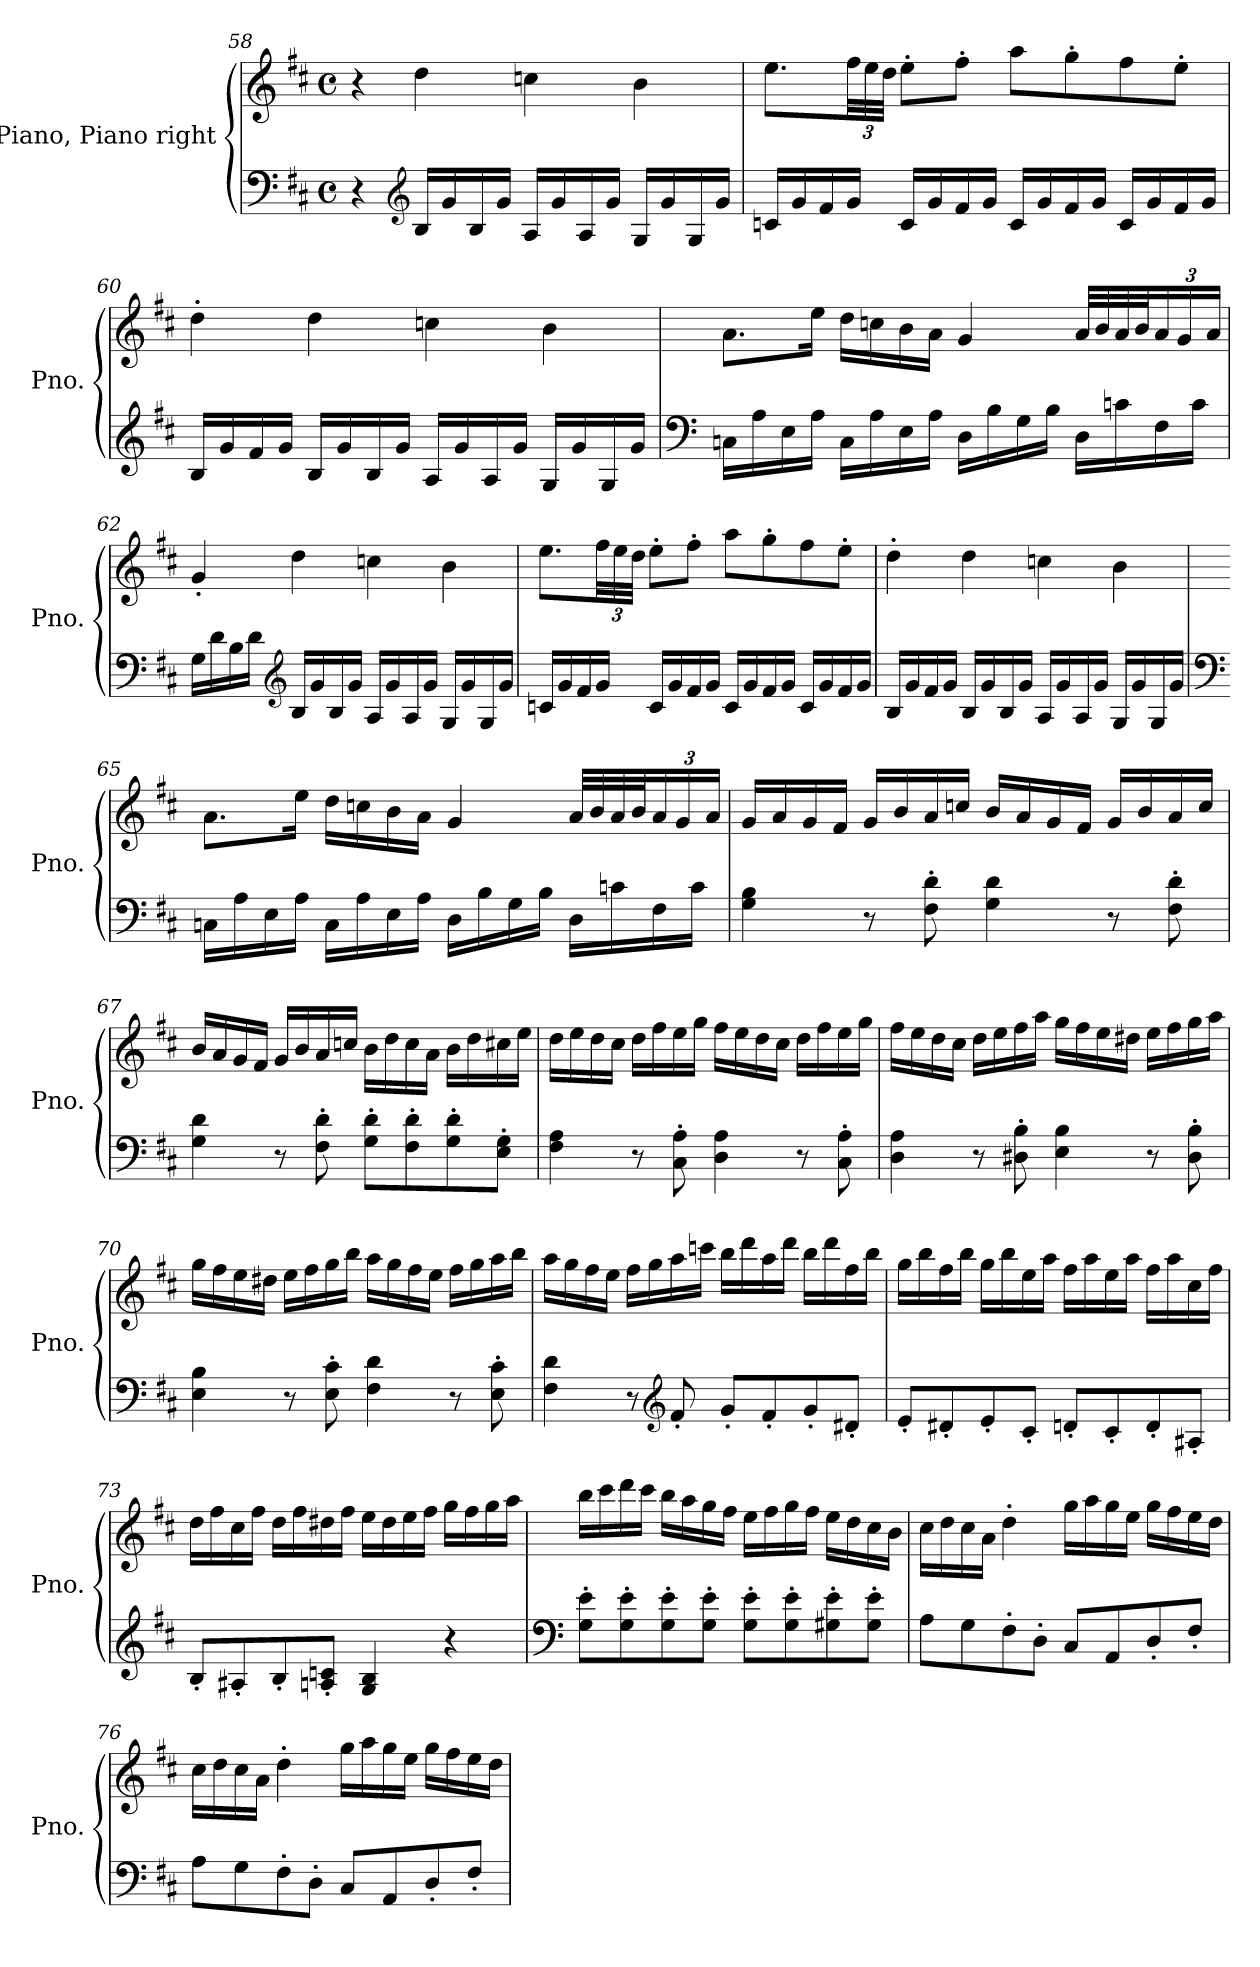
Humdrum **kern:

**kern	**kern
*part1	*part1
*staff2	*staff1
*I"Piano, Piano right	*
*I'Pno.	*
*clefF4	*clefG2
*k[f#c#]	*k[f#c#]
*M4/4	*M4/4
*met(c)	*met(c)
=58	=58
4r	4r
*clefG2	*
16B/LL	4dd\
16g/	.
16B/	.
16g/JJ	.
16A/LL	4ccn\
16g/	.
16A/	.
16g/JJ	.
16G/LL	4b\
16g/	.
16G/	.
16g/JJ	.
!!LO:LB:g=z
=59	=59
16cn/LL	8.ee\L
16g/	.
16f#/	.
*	*Xbrackettup
16g/JJ	48ff#\LL
.	48ee\
.	48dd\JJJ
16c/LL	8ee'\L
16g/	.
16f#/	8ff#'\J
16g/JJ	.
16c/LL	8aa\L
16g/	.
16f#/	8gg'\
16g/JJ	.
16c/LL	8ff#\
16g/	.
16f#/	8ee'\J
16g/JJ	.
=60	=60
16B/LL	4dd'\
16g/	.
16f#/	.
16g/JJ	.
16B/LL	4dd\
16g/	.
16B/	.
16g/JJ	.
16A/LL	4ccn\
16g/	.
16A/	.
16g/JJ	.
16G/LL	4b\
16g/	.
16G/	.
16g/JJ	.
=61	=61
*clefF4	*
16Cn\LL	8.a\L
16A\	.
16E\	.
16A\JJ	16ee\Jk
16C\LL	16dd\LL
16A\	16ccn\
16E\	16b\
16A\JJ	16a\JJ
16D\LL	4g/
16B\	.
16G\	.
16B\JJ	.
16D\LL	32a/LLL
.	32b/
16cn\	32a/
.	32b/J
16F#\	24a/
.	24g/
16c\JJ	.
.	24a/JJ
!!LO:PB:g=z
=62	=62
16G\LL	4g'/
16d\	.
16B\	.
16d\JJ	.
*clefG2	*
16B/LL	4dd\
16g/	.
16B/	.
16g/JJ	.
16A/LL	4ccn\
16g/	.
16A/	.
16g/JJ	.
16G/LL	4b\
16g/	.
16G/	.
16g/JJ	.
=63	=63
16cn/LL	8.ee\L
16g/	.
16f#/	.
16g/JJ	48ff#\LL
.	48ee\
.	48dd\JJJ
16c/LL	8ee'\L
16g/	.
16f#/	8ff#'\J
16g/JJ	.
16c/LL	8aa\L
16g/	.
16f#/	8gg'\
16g/JJ	.
16c/LL	8ff#\
16g/	.
16f#/	8ee'\J
16g/JJ	.
=64	=64
16B/LL	4dd'\
16g/	.
16f#/	.
16g/JJ	.
16B/LL	4dd\
16g/	.
16B/	.
16g/JJ	.
16A/LL	4ccn\
16g/	.
16A/	.
16g/JJ	.
16G/LL	4b\
16g/	.
16G/	.
16g/JJ	.
!!LO:LB:g=z
=65	=65
*clefF4	*
16Cn\LL	8.a\L
16A\	.
16E\	.
16A\JJ	16ee\Jk
16C\LL	16dd\LL
16A\	16ccn\
16E\	16b\
16A\JJ	16a\JJ
16D\LL	4g/
16B\	.
16G\	.
16B\JJ	.
16D\LL	32a/LLL
.	32b/
16cn\	32a/
.	32b/J
16F#\	24a/
.	24g/
16c\JJ	.
.	24a/JJ
=66	=66
4G\ 4B\	16g/LL
.	16a/
.	16g/
.	16f#/JJ
8r	16g/LL
.	16b/
8F#\' 8d\'	16a/
.	16ccn/JJ
4G\ 4d\	16b/LL
.	16a/
.	16g/
.	16f#/JJ
8r	16g/LL
.	16b/
8F#\' 8d\'	16a/
.	16cc/JJ
=67	=67
4G\ 4d\	16b/LL
.	16a/
.	16g/
.	16f#/JJ
8r	16g/LL
.	16b/
8F#\' 8d\'	16a/
.	16ccn/JJ
8G\' 8d\'L	16b\LL
.	16dd\
8F#\' 8d\'	16cc\
.	16a\JJ
8G\' 8d\'	16b\LL
.	16dd\
8E\' 8G\'J	16cc#X\
.	16ee\JJ
!!LO:LB:g=z
=68	=68
4F#\ 4A\	16dd\LL
.	16ee\
.	16dd\
.	16cc#\JJ
8r	16dd\LL
.	16ff#\
8C#\' 8A\'	16ee\
.	16gg\JJ
4D\ 4A\	16ff#\LL
.	16ee\
.	16dd\
.	16cc#\JJ
8r	16dd\LL
.	16ff#\
8C#\' 8A\'	16ee\
.	16gg\JJ
=69	=69
4D\ 4A\	16ff#\LL
.	16ee\
.	16dd\
.	16cc#\JJ
8r	16dd\LL
.	16ee\
8D#X\' 8B\'	16ff#\
.	16aa\JJ
4E\ 4B\	16gg\LL
.	16ff#\
.	16ee\
.	16dd#X\JJ
8r	16ee\LL
.	16ff#\
8D#\' 8B\'	16gg\
.	16aa\JJ
=70	=70
4E\ 4B\	16gg\LL
.	16ff#\
.	16ee\
.	16dd#X\JJ
8r	16ee\LL
.	16ff#\
8E\' 8c#\'	16gg\
.	16bb\JJ
4F#\ 4d\	16aa\LL
.	16gg\
.	16ff#\
.	16ee\JJ
8r	16ff#\LL
.	16gg\
8E\' 8c#\'	16aa\
.	16bb\JJ
!!LO:LB:g=z
=71	=71
4F#\ 4d\	16aa\LL
.	16gg\
.	16ff#\
.	16ee\JJ
8r	16ff#\LL
.	16gg\
*clefG2	*
8f#'/	16aa\
.	16cccn\JJ
8g'/L	16bb\LL
.	16ddd\
8f#'/	16aa\
.	16ddd\JJ
8g'/	16bb\LL
.	16ddd\
8d#X'/J	16ff#\
.	16bb\JJ
=72	=72
8e'/L	16gg\LL
.	16bb\
8d#X'/	16ff#\
.	16bb\JJ
8e'/	16gg\LL
.	16bb\
8c#'/J	16ee\
.	16aa\JJ
8dn'/L	16ff#\LL
.	16aa\
8c#'/	16ee\
.	16aa\JJ
8d'/	16ff#\LL
.	16aa\
8A#X'/J	16cc#\
.	16ff#\JJ
!!LO:LB:g=z
=73	=73
8B'/L	16dd\LL
.	16ff#\
8A#X'/	16cc#\
.	16ff#\JJ
8B'/	16dd\LL
.	16ff#\
8An/' 8cn/'J	16dd#X\
.	16ff#\JJ
4G/ 4B/	16ee\LL
.	16dd#\
.	16ee\
.	16ff#\JJ
4r	16gg\LL
.	16ff#\
.	16gg\
.	16aa\JJ
=74	=74
*clefF4	*
8G\' 8e\'L	16bb\LL
.	16ccc#\
8G\' 8e\'	16ddd\
.	16ccc#\JJ
8G\' 8e\'	16bb\LL
.	16aa\
8G\' 8e\'J	16gg\
.	16ff#\JJ
8G\' 8e\'L	16ee\LL
.	16ff#\
8G\' 8e\'	16gg\
.	16ff#\JJ
8G#X\' 8e\'	16ee\LL
.	16dd\
8G#\' 8e\'J	16cc#\
.	16b\JJ
!!LO:LB:g=z
=75	=75
8A\L	16cc#\LL
.	16dd\
8G\	16cc#\
.	16a\JJ
8F#'\	4dd'\
8D'\J	.
8C#/L	16gg\LL
.	16aa\
8AA/	16gg\
.	16ee\JJ
8D'/	16gg\LL
.	16ff#\
8F#'/J	16ee\
.	16dd\JJ
=76	=76
8A\L	16cc#\LL
.	16dd\
8G\	16cc#\
.	16a\JJ
8F#'\	4dd'\
8D'\J	.
8C#/L	16gg\LL
.	16aa\
8AA/	16gg\
.	16ee\JJ
8D'/	16gg\LL
.	16ff#\
8F#'/J	16ee\
.	16dd\JJ
=	=
*-	*-
